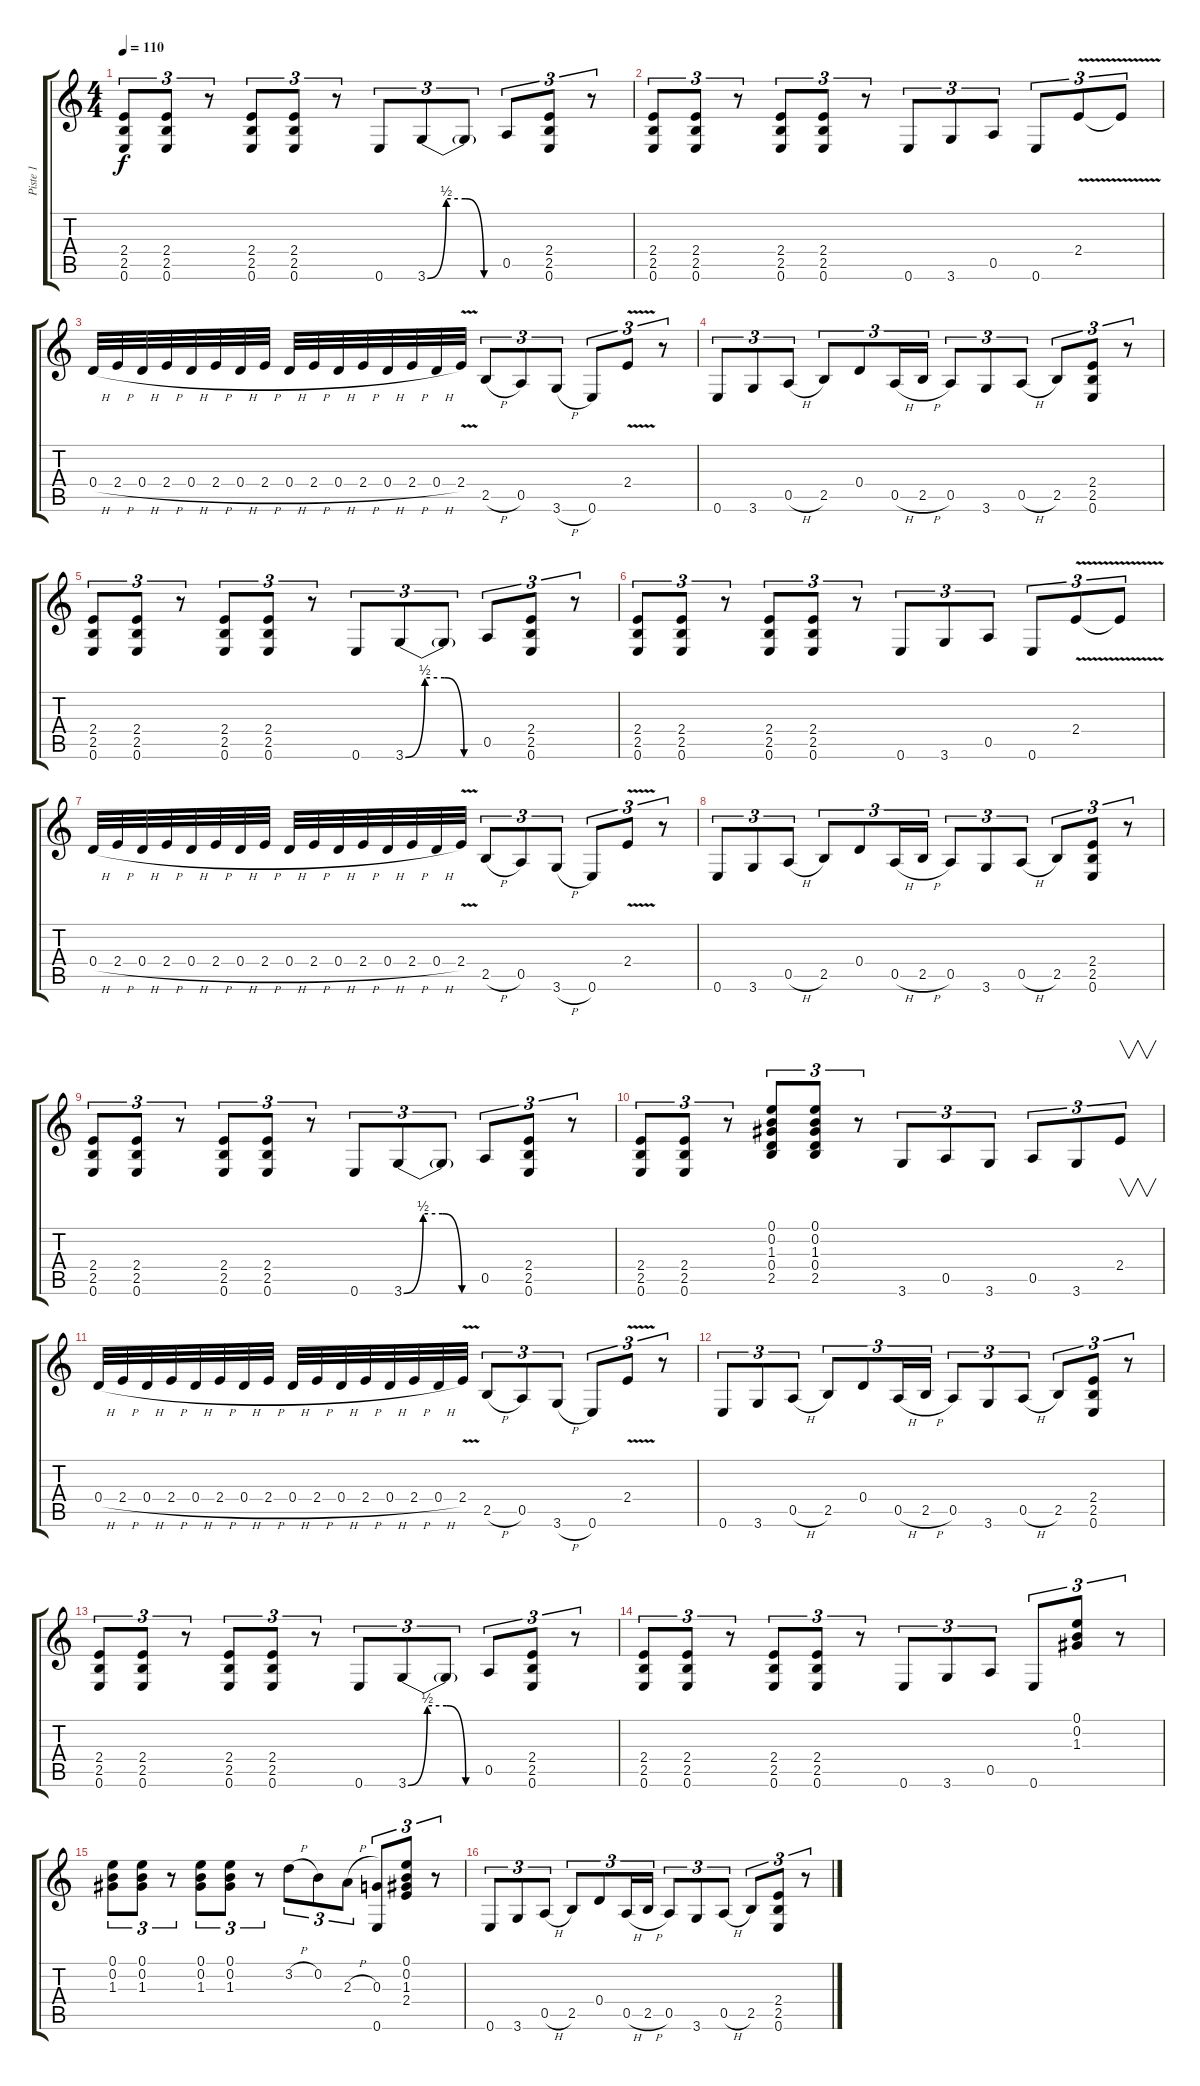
\track ("Piste 1" "Piste 1") {instrument electricguitarmuted}
\staff {score tabs}
\tuning (E4 B3 G3 D3 A2 E2) {hide}
\ts (4 4)
\tempo 110
\clef g2
\ks c
(2.4 2.5 0.6).8{tu (3 2) dy f instrument electricguitarmuted} (2.4 2.5 0.6).8{tu (3 2)} r.8{tu (3 2)} (2.4 2.5 0.6).8{tu (3 2)} (2.4 2.5 0.6).8{tu (3 2)} r.8{tu (3 2)} 0.6.8{tu (3 2)} 3.6{be (custom 0 0 15 2 30 2 45 0 60 0)}.8{tu (3 2)} 3.6{t}.8{tu (3 2)} 0.5.8{tu (3 2)} (2.4 2.5 0.6).8{tu (3 2)} r.8{tu (3 2)} |
(2.4 2.5 0.6).8{tu (3 2)} (2.4 2.5 0.6).8{tu (3 2)} r.8{tu (3 2)} (2.4 2.5 0.6).8{tu (3 2)} (2.4 2.5 0.6).8{tu (3 2)} r.8{tu (3 2)} 0.6.8{tu (3 2)} 3.6.8{tu (3 2)} 0.5.8{tu (3 2)} 0.6.8{tu (3 2)} 2.4{v}.8{tu (3 2)} 2.4{t}.8{tu (3 2)} |
0.4{h}.32 2.4{h}.32 0.4{h}.32 2.4{h}.32 0.4{h}.32 2.4{h}.32 0.4{h}.32 2.4{h}.32 0.4{h}.32 2.4{h}.32 0.4{h}.32 2.4{h}.32 0.4{h}.32 2.4{h}.32 0.4{h}.32 2.4{v}.32 2.5{h}.8{tu (3 2)} 0.5.8{tu (3 2)} 3.6{h}.8{tu (3 2)} 0.6.8{tu (3 2)} 2.4{v}.8{tu (3 2)} r.8{tu (3 2)} |
0.6.8{tu (3 2)} 3.6.8{tu (3 2)} 0.5{h}.8{tu (3 2)} 2.5.8{tu (3 2)} 0.4.8{tu (3 2)} 0.5{h}.16{tu (3 2)} 2.5{h}.16{tu (3 2)} 0.5.8{tu (3 2)} 3.6.8{tu (3 2)} 0.5{h}.8{tu (3 2)} 2.5.8{tu (3 2)} (2.4 2.5 0.6).8{tu (3 2)} r.8{tu (3 2)} |
(2.4 2.5 0.6).8{tu (3 2)} (2.4 2.5 0.6).8{tu (3 2)} r.8{tu (3 2)} (2.4 2.5 0.6).8{tu (3 2)} (2.4 2.5 0.6).8{tu (3 2)} r.8{tu (3 2)} 0.6.8{tu (3 2)} 3.6{be (custom 0 0 15 2 30 2 45 0 60 0)}.8{tu (3 2)} 3.6{t}.8{tu (3 2)} 0.5.8{tu (3 2)} (2.4 2.5 0.6).8{tu (3 2)} r.8{tu (3 2)} |
(2.4 2.5 0.6).8{tu (3 2)} (2.4 2.5 0.6).8{tu (3 2)} r.8{tu (3 2)} (2.4 2.5 0.6).8{tu (3 2)} (2.4 2.5 0.6).8{tu (3 2)} r.8{tu (3 2)} 0.6.8{tu (3 2)} 3.6.8{tu (3 2)} 0.5.8{tu (3 2)} 0.6.8{tu (3 2)} 2.4{v}.8{tu (3 2)} 2.4{t}.8{tu (3 2)} |
0.4{h}.32 2.4{h}.32 0.4{h}.32 2.4{h}.32 0.4{h}.32 2.4{h}.32 0.4{h}.32 2.4{h}.32 0.4{h}.32 2.4{h}.32 0.4{h}.32 2.4{h}.32 0.4{h}.32 2.4{h}.32 0.4{h}.32 2.4{v}.32 2.5{h}.8{tu (3 2)} 0.5.8{tu (3 2)} 3.6{h}.8{tu (3 2)} 0.6.8{tu (3 2)} 2.4{v}.8{tu (3 2)} r.8{tu (3 2)} |
0.6.8{tu (3 2)} 3.6.8{tu (3 2)} 0.5{h}.8{tu (3 2)} 2.5.8{tu (3 2)} 0.4.8{tu (3 2)} 0.5{h}.16{tu (3 2)} 2.5{h}.16{tu (3 2)} 0.5.8{tu (3 2)} 3.6.8{tu (3 2)} 0.5{h}.8{tu (3 2)} 2.5.8{tu (3 2)} (2.4 2.5 0.6).8{tu (3 2)} r.8{tu (3 2)} |
(2.4 2.5 0.6).8{tu (3 2)} (2.4 2.5 0.6).8{tu (3 2)} r.8{tu (3 2)} (2.4 2.5 0.6).8{tu (3 2)} (2.4 2.5 0.6).8{tu (3 2)} r.8{tu (3 2)} 0.6.8{tu (3 2)} 3.6{be (custom 0 0 15 2 30 2 45 0 60 0)}.8{tu (3 2)} 3.6{t}.8{tu (3 2)} 0.5.8{tu (3 2)} (2.4 2.5 0.6).8{tu (3 2)} r.8{tu (3 2)} |
(2.4 2.5 0.6).8{tu (3 2)} (2.4 2.5 0.6).8{tu (3 2)} r.8{tu (3 2)} (0.1 0.2 1.3 0.4 2.5).8{tu (3 2)} (0.1 0.2 1.3 0.4 2.5).8{tu (3 2)} r.8{tu (3 2)} 3.6.8{tu (3 2)} 0.5.8{tu (3 2)} 3.6.8{tu (3 2)} 0.5.8{tu (3 2)} 3.6.8{tu (3 2)} 2.4.8{v tu (3 2)} |
0.4{h}.32 2.4{h}.32 0.4{h}.32 2.4{h}.32 0.4{h}.32 2.4{h}.32 0.4{h}.32 2.4{h}.32 0.4{h}.32 2.4{h}.32 0.4{h}.32 2.4{h}.32 0.4{h}.32 2.4{h}.32 0.4{h}.32 2.4{v}.32 2.5{h}.8{tu (3 2)} 0.5.8{tu (3 2)} 3.6{h}.8{tu (3 2)} 0.6.8{tu (3 2)} 2.4{v}.8{tu (3 2)} r.8{tu (3 2)} |
0.6.8{tu (3 2)} 3.6.8{tu (3 2)} 0.5{h}.8{tu (3 2)} 2.5.8{tu (3 2)} 0.4.8{tu (3 2)} 0.5{h}.16{tu (3 2)} 2.5{h}.16{tu (3 2)} 0.5.8{tu (3 2)} 3.6.8{tu (3 2)} 0.5{h}.8{tu (3 2)} 2.5.8{tu (3 2)} (2.4 2.5 0.6).8{tu (3 2)} r.8{tu (3 2)} |
(2.4 2.5 0.6).8{tu (3 2)} (2.4 2.5 0.6).8{tu (3 2)} r.8{tu (3 2)} (2.4 2.5 0.6).8{tu (3 2)} (2.4 2.5 0.6).8{tu (3 2)} r.8{tu (3 2)} 0.6.8{tu (3 2)} 3.6{be (custom 0 0 15 2 30 2 45 0 60 0)}.8{tu (3 2)} 3.6{t}.8{tu (3 2)} 0.5.8{tu (3 2)} (2.4 2.5 0.6).8{tu (3 2)} r.8{tu (3 2)} |
(2.4 2.5 0.6).8{tu (3 2)} (2.4 2.5 0.6).8{tu (3 2)} r.8{tu (3 2)} (2.4 2.5 0.6).8{tu (3 2)} (2.4 2.5 0.6).8{tu (3 2)} r.8{tu (3 2)} 0.6.8{tu (3 2)} 3.6.8{tu (3 2)} 0.5.8{tu (3 2)} 0.6.8{tu (3 2)} (0.1 0.2 1.3).8{tu (3 2)} r.8{tu (3 2)} |
(0.1 0.2 1.3).8{tu (3 2)} (0.1 0.2 1.3).8{tu (3 2)} r.8{tu (3 2)} (0.1 0.2 1.3).8{tu (3 2)} (0.1 0.2 1.3).8{tu (3 2)} r.8{tu (3 2)} 3.2{h}.8{tu (3 2)} 0.2.8{tu (3 2)} 2.3{h}.8{tu (3 2)} (0.3 0.6).8{tu (3 2)} (0.1 0.2 1.3 2.4).8{tu (3 2)} r.8{tu (3 2)} |
0.6.8{tu (3 2)} 3.6.8{tu (3 2)} 0.5{h}.8{tu (3 2)} 2.5.8{tu (3 2)} 0.4.8{tu (3 2)} 0.5{h}.16{tu (3 2)} 2.5{h}.16{tu (3 2)} 0.5.8{tu (3 2)} 3.6.8{tu (3 2)} 0.5{h}.8{tu (3 2)} 2.5.8{tu (3 2)} (2.4 2.5 0.6).8{tu (3 2)} r.8{tu (3 2)}
